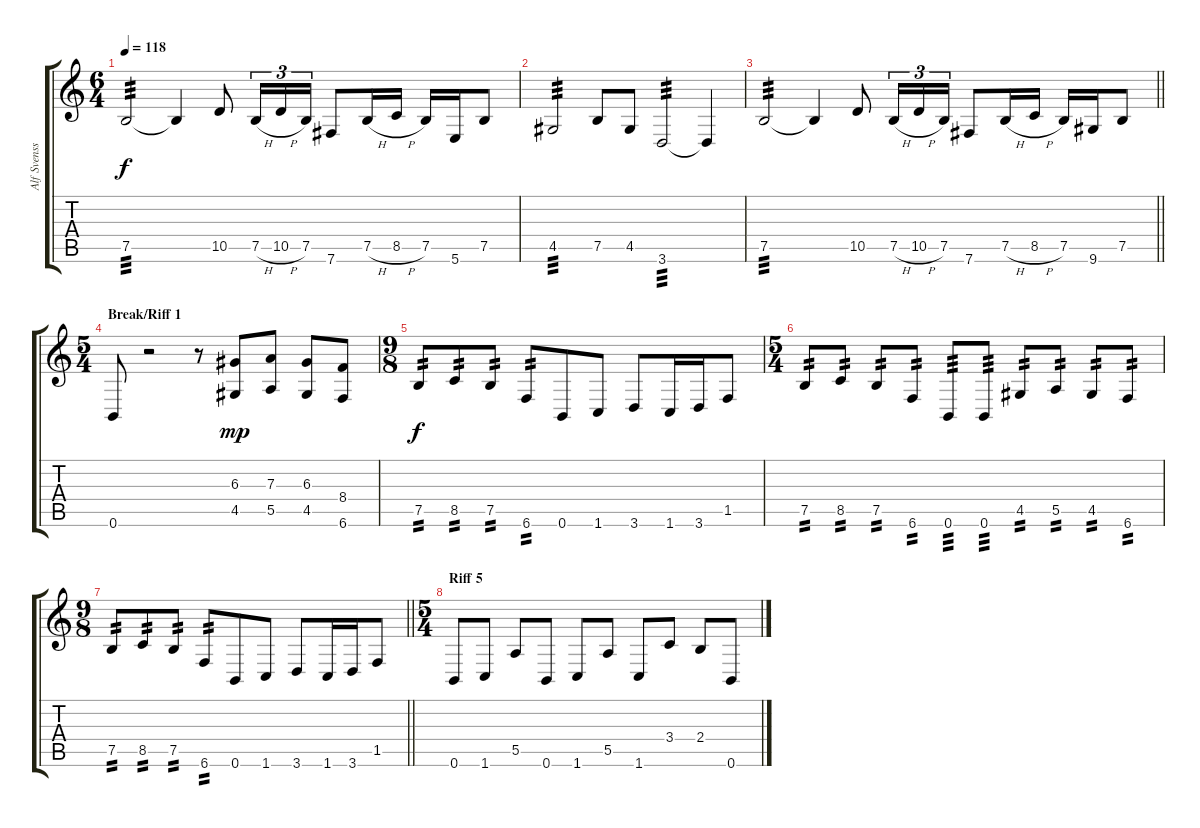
\track ("Alf Svensson" "Alf Svenss") {instrument distortionguitar}
\staff {score tabs}
\tuning (B3 Gb3 D3 A2 E2 B1) {hide}
\ts (6 4)
\tempo 118
\clef g2
\ks c
7.5.2{tp 3 dy f} 7.5{t}.4 10.5.8 7.5{h}.16{tu (3 2)} 10.5{h}.16{tu (3 2)} 7.5.16{tu (3 2)} 7.6.8 7.5{h}.16 8.5{h}.16 7.5.16 5.6.16 7.5.8 |
4.5.2{tp 3} 7.5.8 4.5.8 3.6.2{tp 3} 3.6{t}.4 |
\barLineRight lightlight
7.5.2{tp 3} 7.5{t}.4 10.5.8 7.5{h}.16{tu (3 2)} 10.5{h}.16{tu (3 2)} 7.5.16{tu (3 2)} 7.6.8 7.5{h}.16 8.5{h}.16 7.5.16 9.6.16 7.5.8 |
\ts (5 4)
\section ("" "Break/Riff 1")
0.6.8 r.2 r.8 (6.3 4.5).8{dy mp} (7.3 5.5).8 (6.3 4.5).8 (8.4 6.6).8 |
\ts (9 8)
7.5.8{tp 2 dy f} 8.5.8{tp 2} 7.5.8{tp 2} 6.6.8{tp 2} 0.6.8 1.6.8 3.6.8 1.6.16 3.6.16 1.5.8 |
\ts (5 4)
7.5.8{tp 2} 8.5.8{tp 2} 7.5.8{tp 2} 6.6.8{tp 2} 0.6.8{tp 3} 0.6.8{tp 3} 4.5.8{tp 2} 5.5.8{tp 2} 4.5.8{tp 2} 6.6.8{tp 2} |
\ts (9 8)
\barLineRight lightlight
7.5.8{tp 2} 8.5.8{tp 2} 7.5.8{tp 2} 6.6.8{tp 2} 0.6.8 1.6.8 3.6.8 1.6.16 3.6.16 1.5.8 |
\ts (5 4)
\section ("" "Riff 5")
0.6.8 1.6.8 5.5.8 0.6.8 1.6.8 5.5.8 1.6.8 3.4.8 2.4.8 0.6.8
